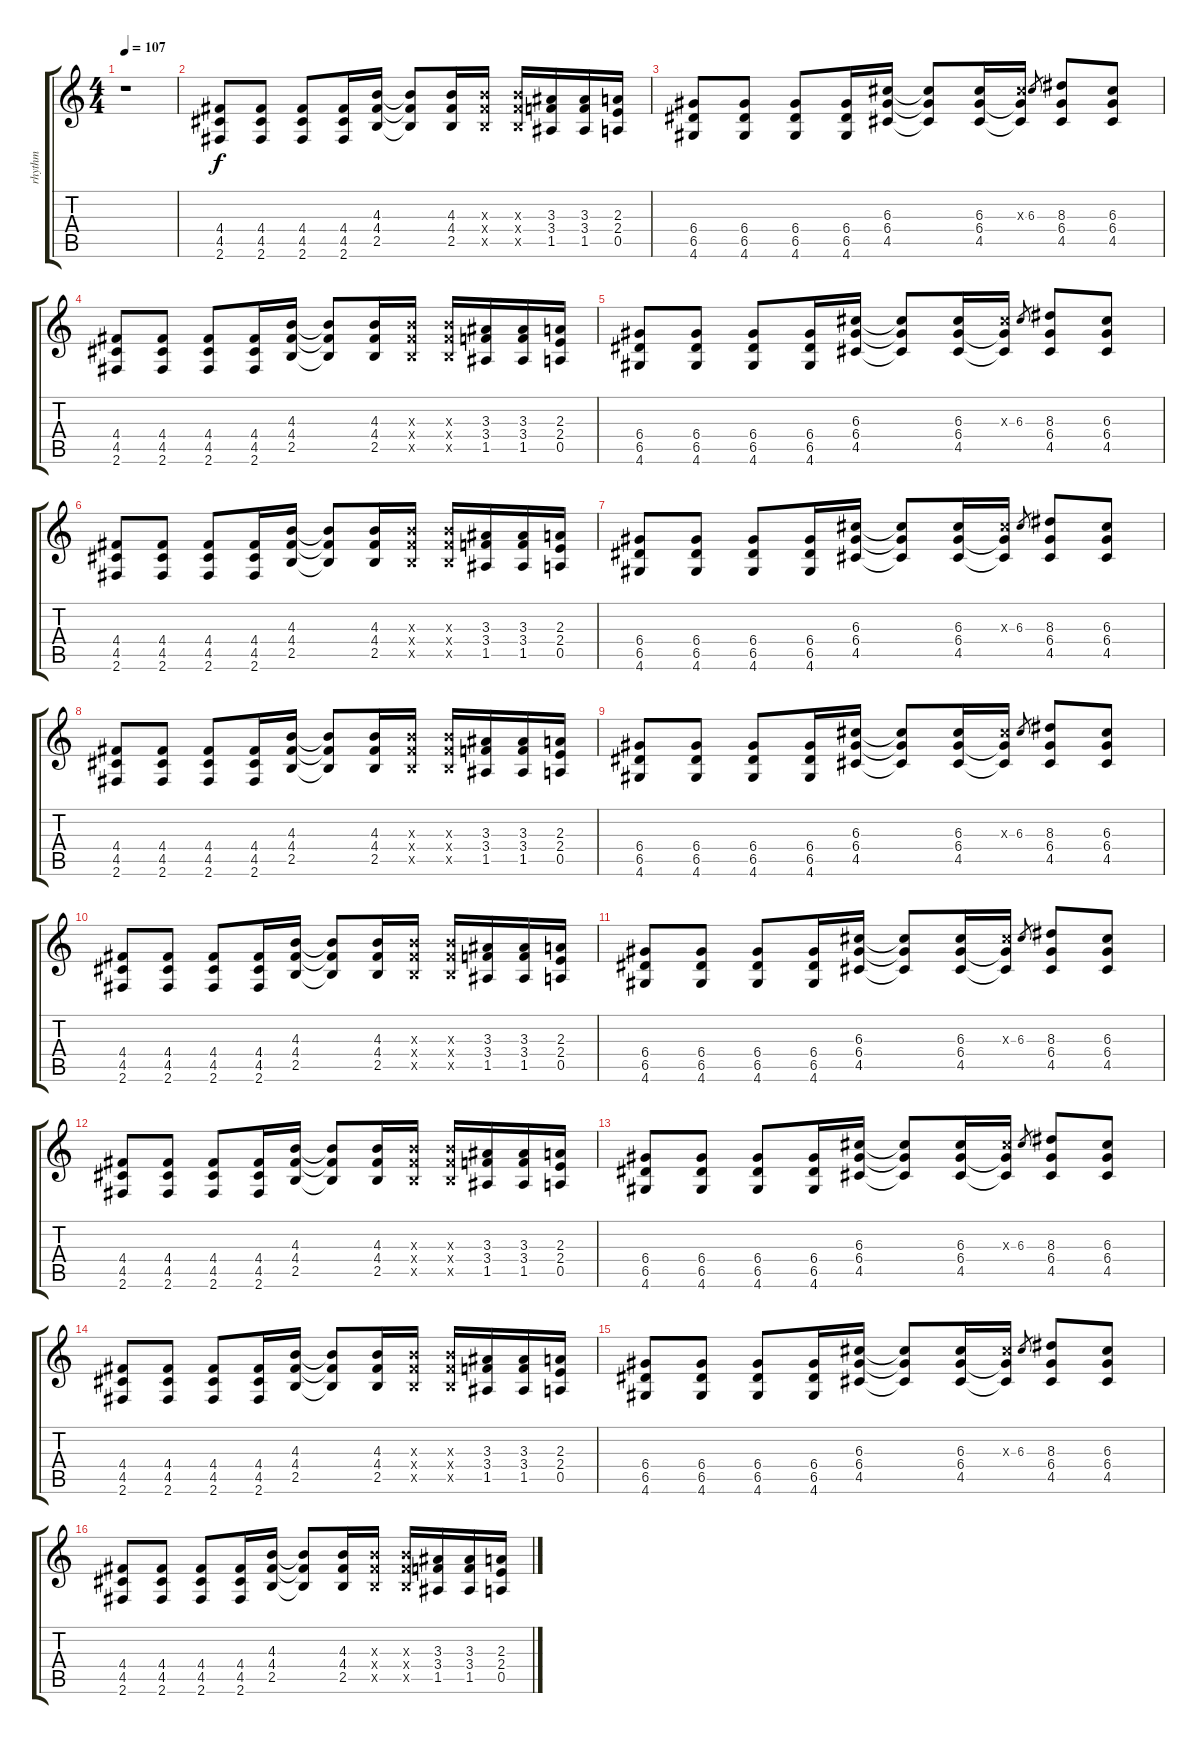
\track ("rhythm" "rhythm") {instrument distortionguitar}
\staff {score tabs}
\tuning (E4 B3 G3 D3 A2 E2) {hide}
\ts (4 4)
\tempo 107
\clef g2
\ks c
r.1{dy f instrument distortionguitar} |
(4.4 4.5 2.6).8 (4.4 4.5 2.6).8 (4.4 4.5 2.6).8 (4.4 4.5 2.6).16 (4.3 4.4 2.5).16 (4.3{t} 4.4{t} 2.5{t}).8 (4.3 4.4 2.5).16 (4.3{x} 4.4{x} 2.5{x}).16 (4.3{x} 4.4{x} 2.5{x}).16 (3.3 3.4 1.5).16 (3.3 3.4 1.5).16 (2.3 2.4 0.5).16 |
(6.4 6.5 4.6).8 (6.4 6.5 4.6).8 (6.4 6.5 4.6).8 (6.4 6.5 4.6).16 (6.3 6.4 4.5).16 (6.3{t} 6.4{t} 4.5{t}).8 (6.3 6.4 4.5).16 (6.3{x} 6.4{t} 4.5{t}).16 6.3.8{gr} (8.3 6.4 4.5).8 (6.3 6.4 4.5).8 |
(4.4 4.5 2.6).8 (4.4 4.5 2.6).8 (4.4 4.5 2.6).8 (4.4 4.5 2.6).16 (4.3 4.4 2.5).16 (4.3{t} 4.4{t} 2.5{t}).8 (4.3 4.4 2.5).16 (4.3{x} 4.4{x} 2.5{x}).16 (4.3{x} 4.4{x} 2.5{x}).16 (3.3 3.4 1.5).16 (3.3 3.4 1.5).16 (2.3 2.4 0.5).16 |
(6.4 6.5 4.6).8 (6.4 6.5 4.6).8 (6.4 6.5 4.6).8 (6.4 6.5 4.6).16 (6.3 6.4 4.5).16 (6.3{t} 6.4{t} 4.5{t}).8 (6.3 6.4 4.5).16 (6.3{x} 6.4{t} 4.5{t}).16 6.3.8{gr} (8.3 6.4 4.5).8 (6.3 6.4 4.5).8 |
(4.4 4.5 2.6).8 (4.4 4.5 2.6).8 (4.4 4.5 2.6).8 (4.4 4.5 2.6).16 (4.3 4.4 2.5).16 (4.3{t} 4.4{t} 2.5{t}).8 (4.3 4.4 2.5).16 (4.3{x} 4.4{x} 2.5{x}).16 (4.3{x} 4.4{x} 2.5{x}).16 (3.3 3.4 1.5).16 (3.3 3.4 1.5).16 (2.3 2.4 0.5).16 |
(6.4 6.5 4.6).8 (6.4 6.5 4.6).8 (6.4 6.5 4.6).8 (6.4 6.5 4.6).16 (6.3 6.4 4.5).16 (6.3{t} 6.4{t} 4.5{t}).8 (6.3 6.4 4.5).16 (6.3{x} 6.4{t} 4.5{t}).16 6.3.8{gr} (8.3 6.4 4.5).8 (6.3 6.4 4.5).8 |
(4.4 4.5 2.6).8 (4.4 4.5 2.6).8 (4.4 4.5 2.6).8 (4.4 4.5 2.6).16 (4.3 4.4 2.5).16 (4.3{t} 4.4{t} 2.5{t}).8 (4.3 4.4 2.5).16 (4.3{x} 4.4{x} 2.5{x}).16 (4.3{x} 4.4{x} 2.5{x}).16 (3.3 3.4 1.5).16 (3.3 3.4 1.5).16 (2.3 2.4 0.5).16 |
(6.4 6.5 4.6).8 (6.4 6.5 4.6).8 (6.4 6.5 4.6).8 (6.4 6.5 4.6).16 (6.3 6.4 4.5).16 (6.3{t} 6.4{t} 4.5{t}).8 (6.3 6.4 4.5).16 (6.3{x} 6.4{t} 4.5{t}).16 6.3.8{gr} (8.3 6.4 4.5).8 (6.3 6.4 4.5).8 |
(4.4 4.5 2.6).8 (4.4 4.5 2.6).8 (4.4 4.5 2.6).8 (4.4 4.5 2.6).16 (4.3 4.4 2.5).16 (4.3{t} 4.4{t} 2.5{t}).8 (4.3 4.4 2.5).16 (4.3{x} 4.4{x} 2.5{x}).16 (4.3{x} 4.4{x} 2.5{x}).16 (3.3 3.4 1.5).16 (3.3 3.4 1.5).16 (2.3 2.4 0.5).16 |
(6.4 6.5 4.6).8 (6.4 6.5 4.6).8 (6.4 6.5 4.6).8 (6.4 6.5 4.6).16 (6.3 6.4 4.5).16 (6.3{t} 6.4{t} 4.5{t}).8 (6.3 6.4 4.5).16 (6.3{x} 6.4{t} 4.5{t}).16 6.3.8{gr} (8.3 6.4 4.5).8 (6.3 6.4 4.5).8 |
(4.4 4.5 2.6).8 (4.4 4.5 2.6).8 (4.4 4.5 2.6).8 (4.4 4.5 2.6).16 (4.3 4.4 2.5).16 (4.3{t} 4.4{t} 2.5{t}).8 (4.3 4.4 2.5).16 (4.3{x} 4.4{x} 2.5{x}).16 (4.3{x} 4.4{x} 2.5{x}).16 (3.3 3.4 1.5).16 (3.3 3.4 1.5).16 (2.3 2.4 0.5).16 |
(6.4 6.5 4.6).8 (6.4 6.5 4.6).8 (6.4 6.5 4.6).8 (6.4 6.5 4.6).16 (6.3 6.4 4.5).16 (6.3{t} 6.4{t} 4.5{t}).8 (6.3 6.4 4.5).16 (6.3{x} 6.4{t} 4.5{t}).16 6.3.8{gr} (8.3 6.4 4.5).8 (6.3 6.4 4.5).8 |
(4.4 4.5 2.6).8 (4.4 4.5 2.6).8 (4.4 4.5 2.6).8 (4.4 4.5 2.6).16 (4.3 4.4 2.5).16 (4.3{t} 4.4{t} 2.5{t}).8 (4.3 4.4 2.5).16 (4.3{x} 4.4{x} 2.5{x}).16 (4.3{x} 4.4{x} 2.5{x}).16 (3.3 3.4 1.5).16 (3.3 3.4 1.5).16 (2.3 2.4 0.5).16 |
(6.4 6.5 4.6).8 (6.4 6.5 4.6).8 (6.4 6.5 4.6).8 (6.4 6.5 4.6).16 (6.3 6.4 4.5).16 (6.3{t} 6.4{t} 4.5{t}).8 (6.3 6.4 4.5).16 (6.3{x} 6.4{t} 4.5{t}).16 6.3.8{gr} (8.3 6.4 4.5).8 (6.3 6.4 4.5).8 |
(4.4 4.5 2.6).8 (4.4 4.5 2.6).8 (4.4 4.5 2.6).8 (4.4 4.5 2.6).16 (4.3 4.4 2.5).16 (4.3{t} 4.4{t} 2.5{t}).8 (4.3 4.4 2.5).16 (4.3{x} 4.4{x} 2.5{x}).16 (4.3{x} 4.4{x} 2.5{x}).16 (3.3 3.4 1.5).16 (3.3 3.4 1.5).16 (2.3 2.4 0.5).16
